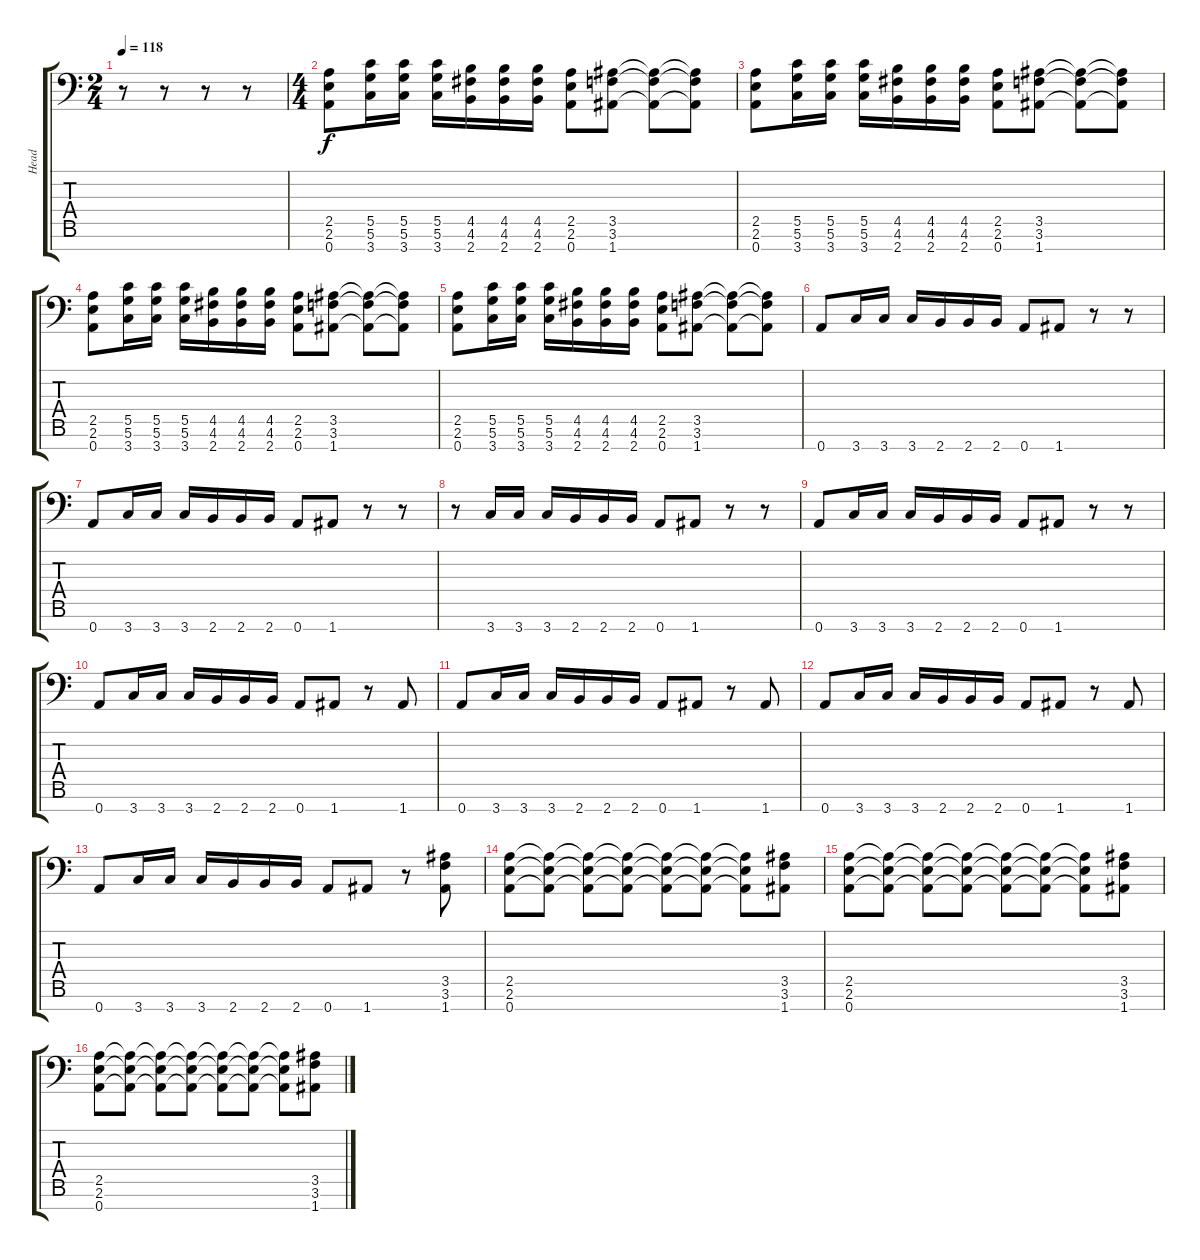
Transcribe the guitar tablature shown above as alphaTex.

\track ("Head" "Head") {instrument distortionguitar}
\staff {score tabs}
\tuning (D4 A3 F3 C3 G2 D2 A1) {hide}
\ts (2 4)
\tempo 118
\clef f4
\ks c
r.8{dy f} r.8 r.8 r.8 |
\ts (4 4)
(2.5 2.6 0.7).8 (5.5 5.6 3.7).16 (5.5 5.6 3.7).16 (5.5 5.6 3.7).16 (4.5 4.6 2.7).16 (4.5 4.6 2.7).16 (4.5 4.6 2.7).16 (2.5 2.6 0.7).8 (3.5 3.6 1.7).8 (3.5{t} 3.6{t} 1.7{t}).8 (3.5{t} 3.6{t} 1.7{t}).8 |
(2.5 2.6 0.7).8 (5.5 5.6 3.7).16 (5.5 5.6 3.7).16 (5.5 5.6 3.7).16 (4.5 4.6 2.7).16 (4.5 4.6 2.7).16 (4.5 4.6 2.7).16 (2.5 2.6 0.7).8 (3.5 3.6 1.7).8 (3.5{t} 3.6{t} 1.7{t}).8 (3.5{t} 3.6{t} 1.7{t}).8 |
(2.5 2.6 0.7).8 (5.5 5.6 3.7).16 (5.5 5.6 3.7).16 (5.5 5.6 3.7).16 (4.5 4.6 2.7).16 (4.5 4.6 2.7).16 (4.5 4.6 2.7).16 (2.5 2.6 0.7).8 (3.5 3.6 1.7).8 (3.5{t} 3.6{t} 1.7{t}).8 (3.5{t} 3.6{t} 1.7{t}).8 |
(2.5 2.6 0.7).8 (5.5 5.6 3.7).16 (5.5 5.6 3.7).16 (5.5 5.6 3.7).16 (4.5 4.6 2.7).16 (4.5 4.6 2.7).16 (4.5 4.6 2.7).16 (2.5 2.6 0.7).8 (3.5 3.6 1.7).8 (3.5{t} 3.6{t} 1.7{t}).8 (3.5{t} 3.6{t} 1.7{t}).8 |
0.7.8 3.7.16 3.7.16 3.7.16 2.7.16 2.7.16 2.7.16 0.7.8 1.7.8 r.8 r.8 |
0.7.8 3.7.16 3.7.16 3.7.16 2.7.16 2.7.16 2.7.16 0.7.8 1.7.8 r.8 r.8 |
r.8 3.7.16 3.7.16 3.7.16 2.7.16 2.7.16 2.7.16 0.7.8 1.7.8 r.8 r.8 |
0.7.8 3.7.16 3.7.16 3.7.16 2.7.16 2.7.16 2.7.16 0.7.8 1.7.8 r.8 r.8 |
0.7.8 3.7.16 3.7.16 3.7.16 2.7.16 2.7.16 2.7.16 0.7.8 1.7.8 r.8 1.7.8 |
0.7.8 3.7.16 3.7.16 3.7.16 2.7.16 2.7.16 2.7.16 0.7.8 1.7.8 r.8 1.7.8 |
0.7.8 3.7.16 3.7.16 3.7.16 2.7.16 2.7.16 2.7.16 0.7.8 1.7.8 r.8 1.7.8 |
0.7.8 3.7.16 3.7.16 3.7.16 2.7.16 2.7.16 2.7.16 0.7.8 1.7.8 r.8 (3.5 3.6 1.7).8 |
(2.5 2.6 0.7).8 (2.5{t} 2.6{t} 0.7{t}).8 (2.5{t} 2.6{t} 0.7{t}).8 (2.5{t} 2.6{t} 0.7{t}).8 (2.5{t} 2.6{t} 0.7{t}).8 (2.5{t} 2.6{t} 0.7{t}).8 (2.5{t} 2.6{t} 0.7{t}).8 (3.5 3.6 1.7).8 |
(2.5 2.6 0.7).8 (2.5{t} 2.6{t} 0.7{t}).8 (2.5{t} 2.6{t} 0.7{t}).8 (2.5{t} 2.6{t} 0.7{t}).8 (2.5{t} 2.6{t} 0.7{t}).8 (2.5{t} 2.6{t} 0.7{t}).8 (2.5{t} 2.6{t} 0.7{t}).8 (3.5 3.6 1.7).8 |
(2.5 2.6 0.7).8 (2.5{t} 2.6{t} 0.7{t}).8 (2.5{t} 2.6{t} 0.7{t}).8 (2.5{t} 2.6{t} 0.7{t}).8 (2.5{t} 2.6{t} 0.7{t}).8 (2.5{t} 2.6{t} 0.7{t}).8 (2.5{t} 2.6{t} 0.7{t}).8 (3.5 3.6 1.7).8
